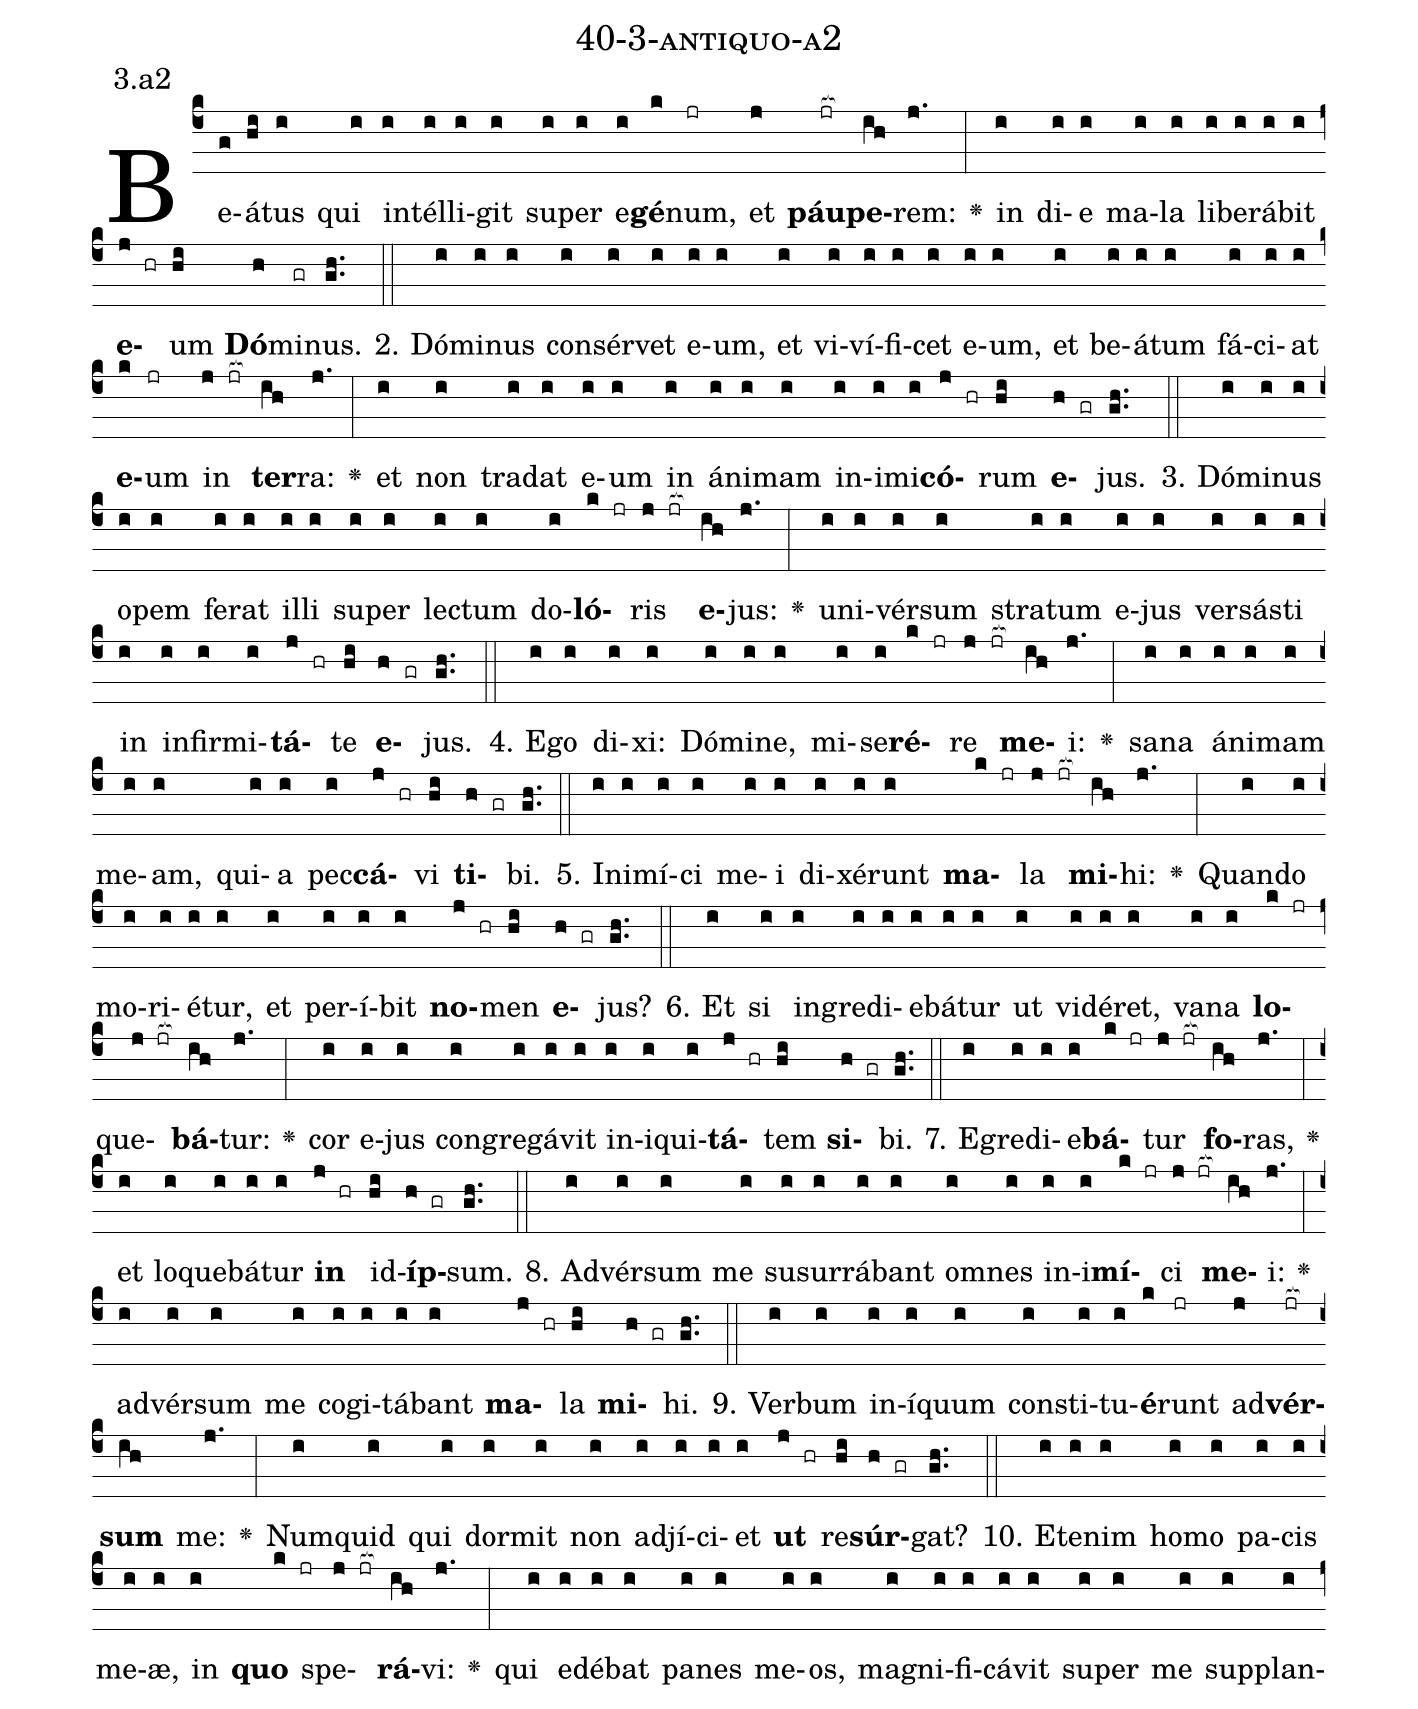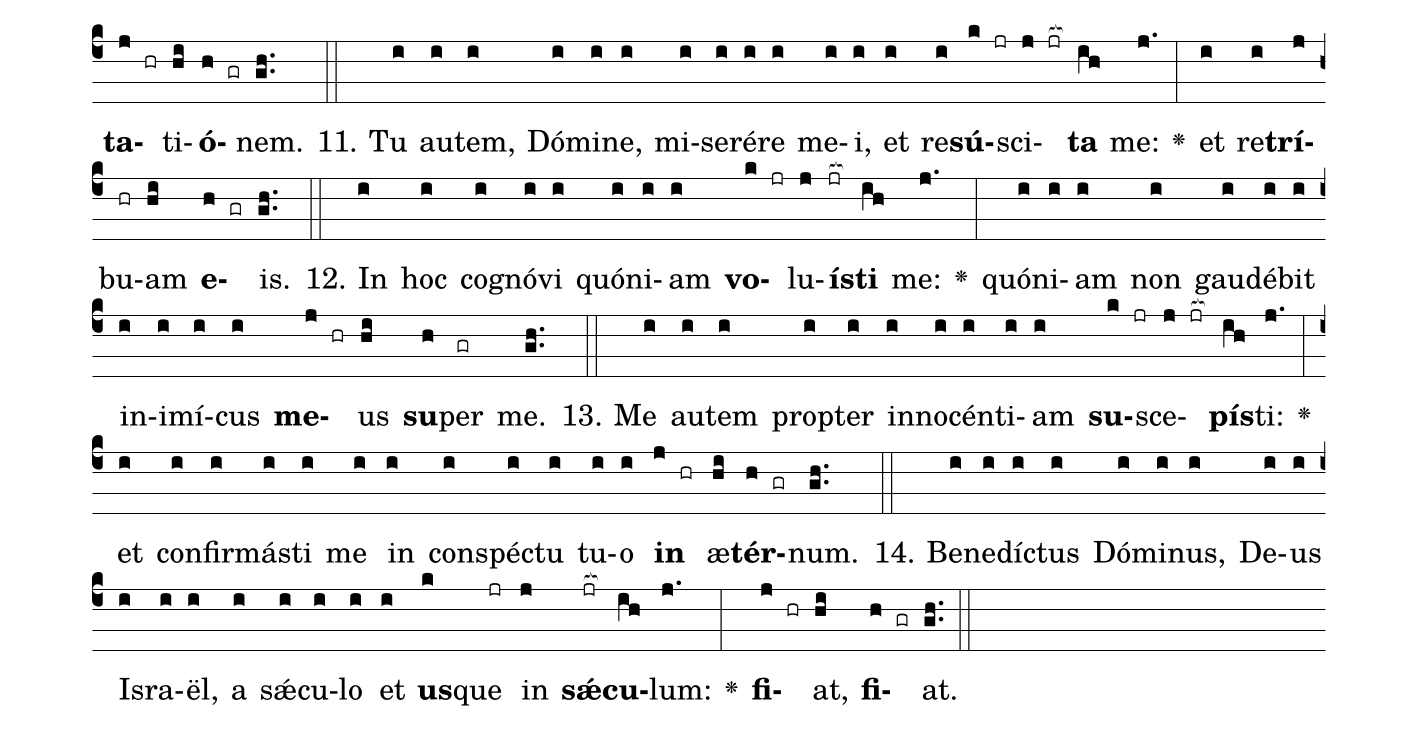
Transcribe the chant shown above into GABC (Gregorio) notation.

name: 40-3-antiquo-a2;
annotation: 3.a2;
%%
(c4)Be(g)á(hi)tus(i) qui(i) in(i)tél(i)li(i)git(i) su(i)per(i) e(i)<b>gé</b>(k)num,(jr) et(j) <b>páu</b>(jr[ocb:1{])<b>pe</b>(ih[ocb:0}])rem:(j.) <v>\greheightstar</v>(:) in(i) di(i)e(i) ma(i)la(i) li(i)be(i)rá(i)bit(i) <b>e</b>(j hr)um(hi) <b>Dó</b>(h)mi(gr)nus.(gh..) (::)
2. Dó(i)mi(i)nus(i) con(i)sér(i)vet(i) e(i)um,(i) et(i) vi(i)ví(i)fi(i)cet(i) e(i)um,(i) et(i) be(i)á(i)tum(i) fá(i)ci(i)at(i) <b>e</b>(k)um(jr) in(j jr[ocb:1{]) <b>ter</b>(ih[ocb:0}])ra:(j.) <v>\greheightstar</v>(:) et(i) non(i) tra(i)dat(i) e(i)um(i) in(i) á(i)ni(i)mam(i) in(i)i(i)mi(i)<b>có</b>(j hr)rum(hi) <b>e</b>(h gr)jus.(gh..) (::)
3. Dó(i)mi(i)nus(i) o(i)pem(i) fe(i)rat(i) il(i)li(i) su(i)per(i) lec(i)tum(i) do(i)<b>ló</b>(k jr)ris(j jr[ocb:1{]) <b>e</b>(ih[ocb:0}])jus:(j.) <v>\greheightstar</v>(:) u(i)ni(i)vér(i)sum(i) stra(i)tum(i) e(i)jus(i) ver(i)sás(i)ti(i) in(i) in(i)fir(i)mi(i)<b>tá</b>(j hr)te(hi) <b>e</b>(h gr)jus.(gh..) (::)
4. E(i)go(i) di(i)xi:(i) Dó(i)mi(i)ne,(i) mi(i)se(i)<b>ré</b>(k jr)re(j jr[ocb:1{]) <b>me</b>(ih[ocb:0}])i:(j.) <v>\greheightstar</v>(:) sa(i)na(i) á(i)ni(i)mam(i) me(i)am,(i) qui(i)a(i) pec(i)<b>cá</b>(j hr)vi(hi) <b>ti</b>(h gr)bi.(gh..) (::)
5. In(i)i(i)mí(i)ci(i) me(i)i(i) di(i)xé(i)runt(i) <b>ma</b>(k jr)la(j jr[ocb:1{]) <b>mi</b>(ih[ocb:0}])hi:(j.) <v>\greheightstar</v>(:) Quan(i)do(i) mo(i)ri(i)é(i)tur,(i) et(i) per(i)í(i)bit(i) <b>no</b>(j hr)men(hi) <b>e</b>(h gr)jus?(gh..) (::)
6. Et(i) si(i) in(i)gre(i)di(i)e(i)bá(i)tur(i) ut(i) vi(i)dé(i)ret,(i) va(i)na(i) <b>lo</b>(k jr)que(j jr[ocb:1{])<b>bá</b>(ih[ocb:0}])tur:(j.) <v>\greheightstar</v>(:) cor(i) e(i)jus(i) con(i)gre(i)gá(i)vit(i) in(i)i(i)qui(i)<b>tá</b>(j hr)tem(hi) <b>si</b>(h gr)bi.(gh..) (::)
7. E(i)gre(i)di(i)e(i)<b>bá</b>(k jr)tur(j jr[ocb:1{]) <b>fo</b>(ih[ocb:0}])ras,(j.) <v>\greheightstar</v>(:) et(i) lo(i)que(i)bá(i)tur(i) <b>in</b>(j hr) id(hi)<b>íp</b>(h gr)sum.(gh..) (::)
8. Ad(i)vér(i)sum(i) me(i) su(i)sur(i)rá(i)bant(i) om(i)nes(i) in(i)i(i)<b>mí</b>(k jr)ci(j jr[ocb:1{]) <b>me</b>(ih[ocb:0}])i:(j.) <v>\greheightstar</v>(:) ad(i)vér(i)sum(i) me(i) co(i)gi(i)tá(i)bant(i) <b>ma</b>(j hr)la(hi) <b>mi</b>(h gr)hi.(gh..) (::)
9. Ver(i)bum(i) in(i)í(i)quum(i) con(i)sti(i)tu(i)<b>é</b>(k)runt(jr) ad(j)<b>vér</b>(jr[ocb:1{])<b>sum</b>(ih[ocb:0}]) me:(j.) <v>\greheightstar</v>(:) Num(i)quid(i) qui(i) dor(i)mit(i) non(i) ad(i)jí(i)ci(i)et(i) <b>ut</b>(j hr) re(hi)<b>súr</b>(h gr)gat?(gh..) (::)
10. Et(i)e(i)nim(i) ho(i)mo(i) pa(i)cis(i) me(i)æ,(i) in(i) <b>quo</b>(k jr) spe(j jr[ocb:1{])<b>rá</b>(ih[ocb:0}])vi:(j.) <v>\greheightstar</v>(:) qui(i) e(i)dé(i)bat(i) pa(i)nes(i) me(i)os,(i) ma(i)gni(i)fi(i)cá(i)vit(i) su(i)per(i) me(i) sup(i)plan(i)<b>ta</b>(j hr)ti(hi)<b>ó</b>(h gr)nem.(gh..) (::)
11. Tu(i) au(i)tem,(i) Dó(i)mi(i)ne,(i) mi(i)se(i)ré(i)re(i) me(i)i,(i) et(i) re(i)<b>sú</b>(k jr)sci(j jr[ocb:1{])<b>ta</b>(ih[ocb:0}]) me:(j.) <v>\greheightstar</v>(:) et(i) re(i)<b>trí</b>(j)bu(hr)am(hi) <b>e</b>(h gr)is.(gh..) (::)
12. In(i) hoc(i) co(i)gnó(i)vi(i) quón(i)i(i)am(i) <b>vo</b>(k jr)lu(j)<b>ís</b>(jr[ocb:1{])<b>ti</b>(ih[ocb:0}]) me:(j.) <v>\greheightstar</v>(:) quón(i)i(i)am(i) non(i) gau(i)dé(i)bit(i) in(i)i(i)mí(i)cus(i) <b>me</b>(j hr)us(hi) <b>su</b>(h)per(gr) me.(gh..) (::)
13. Me(i) au(i)tem(i) prop(i)ter(i) in(i)no(i)cén(i)ti(i)am(i) <b>su</b>(k jr)sce(j jr[ocb:1{])<b>pís</b>(ih[ocb:0}])ti:(j.) <v>\greheightstar</v>(:) et(i) con(i)fir(i)más(i)ti(i) me(i) in(i) con(i)spéc(i)tu(i) tu(i)o(i) <b>in</b>(j hr) æ(hi)<b>tér</b>(h gr)num.(gh..) (::)
14. Be(i)ne(i)díc(i)tus(i) Dó(i)mi(i)nus,(i) De(i)us(i) Is(i)ra(i)ël,(i) a(i) sǽ(i)cu(i)lo(i) et(i) <b>us</b>(k)que(jr) in(j) <b>sǽ</b>(jr[ocb:1{])<b>cu</b>(ih[ocb:0}])lum:(j.) <v>\greheightstar</v>(:) <b>fi</b>(j hr)at,(hi) <b>fi</b>(h gr)at.(gh..) (::)
